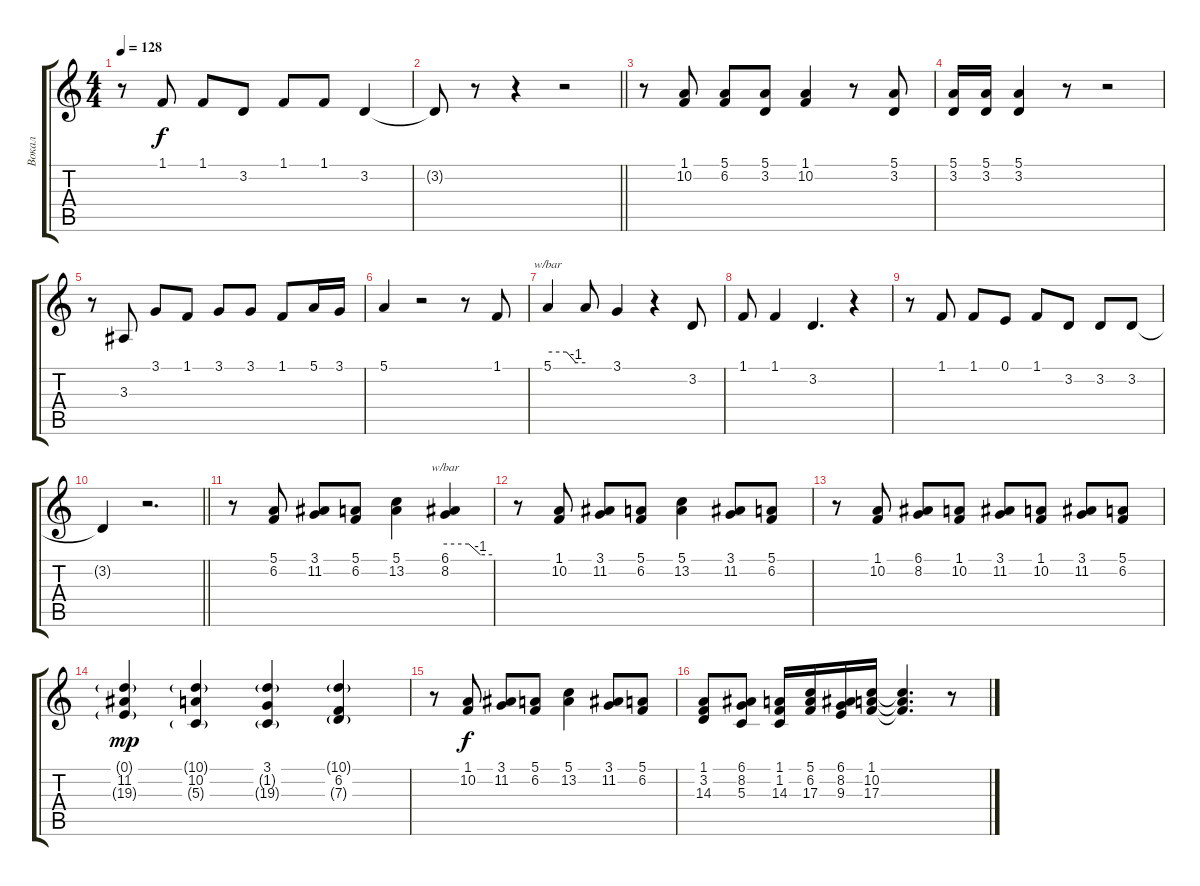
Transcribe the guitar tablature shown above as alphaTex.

\track ("Вокал" "Вокал") {instrument oboe}
\staff {score tabs}
\tuning (E4 B3 G3 D3 A2 E2) {hide}
\ts (4 4)
\tempo 128
\clef g2
\ks c
r.8{dy f} 1.1.8 1.1.8 3.2.8 1.1.8 1.1.8 3.2.4 |
\barLineRight lightlight
3.2{t}.8 r.8 r.4 r.2 |
r.8 (1.1 10.2).8 (5.1 6.2).8 (5.1 3.2).8 (1.1 10.2).4 r.8 (5.1 3.2).8 |
(5.1 3.2).16 (5.1 3.2).16 (5.1 3.2).4 r.8 r.2 |
r.8 3.3.8 3.1.8 1.1.8 3.1.8 3.1.8 1.1.8 5.1.16 3.1.16 |
5.1.4 r.2 r.8 1.1.8 |
5.1.4{tbe (custom default 0 0 30 0 45 -4 60 -4)} 5.1{t}.8 3.1.4 r.4 3.2.8 |
1.1.8 1.1.4 3.2.4{d} r.4 |
r.8 1.1.8 1.1.8 0.1.8 1.1.8 3.2.8 3.2.8 3.2.8 |
\barLineRight lightlight
3.2{t}.4 r.2{d} |
r.8 (5.1 6.2).8 (3.1 11.2).8 (5.1 6.2).8 (5.1 13.2).4 (6.1 8.2).4{tbe (custom default 0 0 30 0 45 -4 60 -4)} |
r.8 (1.1 10.2).8 (3.1 11.2).8 (5.1 6.2).8 (5.1 13.2).4 (3.1 11.2).8 (5.1 6.2).8 |
r.8 (1.1 10.2).8 (6.1 8.2).8 (1.1 10.2).8 (3.1 11.2).8 (1.1 10.2).8 (3.1 11.2).8 (5.1 6.2).8 |
(0.1{g} 11.2 19.3{g}).4{dy mp} (10.1{g} 10.2 5.3{g}).4 (3.1 1.2{g} 19.3{g}).4 (10.1{g} 6.2 7.3{g}).4 |
r.8 (1.1 10.2).8{dy f} (3.1 11.2).8 (5.1 6.2).8 (5.1 13.2).4 (3.1 11.2).8 (5.1 6.2).8 |
(1.1 3.2 14.3).8 (6.1 8.2 5.3).8 (1.1 1.2 14.3).16 (5.1 6.2 17.3).16 (6.1 8.2 9.3).16 (1.1 10.2 17.3).16 (1.1{t} 10.2{t} 17.3{t}).4{d} r.8
